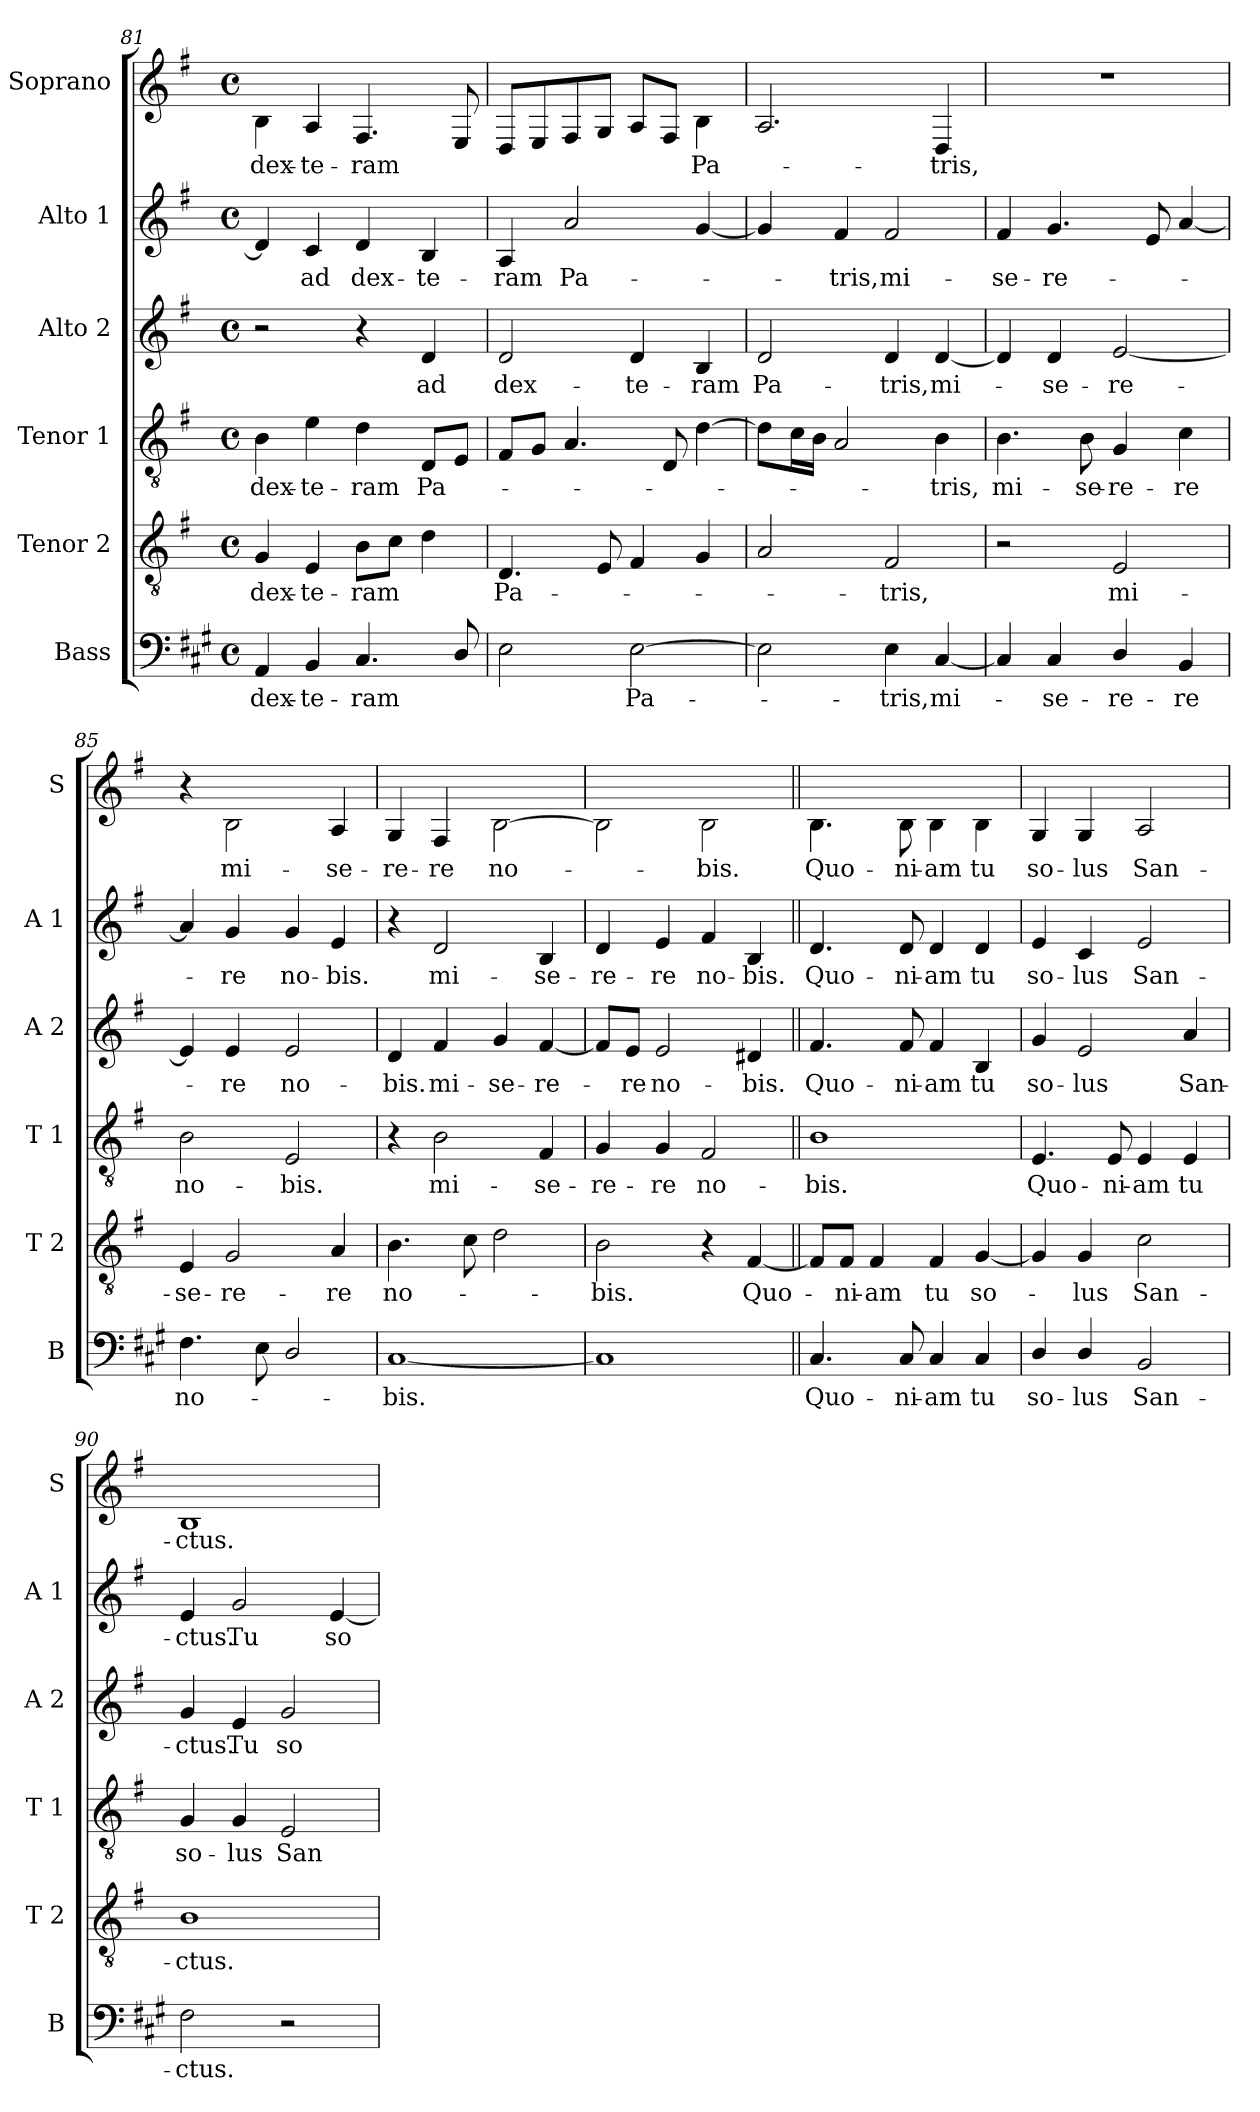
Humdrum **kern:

**kern	**text	**kern	**text	**kern	**text	**kern	**text	**kern	**text	**kern	**text
*part6	*part6	*part5	*part5	*part4	*part4	*part3	*part3	*part2	*part2	*part1	*part1
*staff6	*staff6	*staff5	*staff5	*staff4	*staff4	*staff3	*staff3	*staff2	*staff2	*staff1	*staff1
*I"Bass	*	*I"Tenor 2	*	*I"Tenor 1	*	*I"Alto 2	*	*I"Alto 1	*	*I"Soprano	*
*I'B	*	*I'T 2	*	*I'T 1	*	*I'A 2	*	*I'A 1	*	*I'S	*
*clefF4	*	*clefGv2	*	*clefGv2	*	*clefG2	*	*clefG2	*	*clefG2	*
*ITrd1c2	*	*	*	*	*	*	*	*	*	*ITrd-7c-12	*
*k[f#]	*	*k[f#]	*	*k[f#]	*	*k[f#]	*	*k[f#]	*	*k[f#]	*
*G:	*	*G:	*	*G:	*	*G:	*	*G:	*	*G:	*
*M4/4	*	*M4/4	*	*M4/4	*	*M4/4	*	*M4/4	*	*M4/4	*
*met(c)	*	*met(c)	*	*met(c)	*	*met(c)	*	*met(c)	*	*met(c)	*
=81	=81	=81	=81	=81	=81	=81	=81	=81	=81	=81	=81
4GG/	dex-	4G/	dex-	4B\	dex-	2r	.	4d/]	.	4b\	dex-
4AA/	-te-	4E/	-te-	4e\	-te-	.	.	4c/	ad	4a/	-te-
4.BB/	-ram	8B\L	-ram	4d\	-ram	4r	.	4d/	dex-	4.f#/	-ram
.	.	8c\J	.	.	.	.	.	.	.	.	.
.	.	4d\	.	8D/L	Pa-	4d/	ad	4B/	-te-	.	.
8C/	.	.	.	8E/J	.	.	.	.	.	8e/	.
=82	=82	=82	=82	=82	=82	=82	=82	=82	=82	=82	=82
2D\	.	4.D/	Pa-	8F#/L	.	2d/	dex-	4A/	-ram	8d/L	.
.	.	.	.	8G/J	.	.	.	.	.	8e/	.
.	.	.	.	4.A/	.	.	.	2a/	Pa-	8f#/	.
.	.	8E/	.	.	.	.	.	.	.	8g/J	.
[2D\	Pa-	4F#/	.	.	.	4d/	-te-	.	.	8a/L	.
.	.	.	.	8D/	.	.	.	.	.	8f#/J	.
.	.	4G/	.	[4d\	.	4B/	-ram	[4g/	.	4b\	Pa-
=83	=83	=83	=83	=83	=83	=83	=83	=83	=83	=83	=83
2D\]	.	2A/	.	8d\L]	.	2d/	Pa-	4g/]	.	2.a/	.
.	.	.	.	16c\L	.	.	.	.	.	.	.
.	.	.	.	16B\JJ	.	.	.	.	.	.	.
.	.	.	.	2A/	.	.	.	4f#/	-tris,	.	.
4D\	-tris,	2F#/	-tris,	.	.	4d/	-tris,	2f#/	mi-	.	.
[4BB/	mi-	.	.	4B\	-tris,	[4d/	mi-	.	.	4d/	-tris,
=84	=84	=84	=84	=84	=84	=84	=84	=84	=84	=84	=84
4BB/]	.	2r	.	4.B\	mi-	4d/]	.	4f#/	-se-	1r	.
4BB/	-se-	.	.	.	.	4d/	-se-	4.g/	-re-	.	.
.	.	.	.	8B\	-se-	.	.	.	.	.	.
4C/	-re-	2E/	mi-	4G/	-re-	[2e/	-re-	.	.	.	.
.	.	.	.	.	.	.	.	8e/	.	.	.
4AA/	-re	.	.	4c\	-re	.	.	[4a/	.	.	.
!!LO:LB:g=z
=85	=85	=85	=85	=85	=85	=85	=85	=85	=85	=85	=85
4.E\	no-	4E/	-se-	2B\	no-	4e/]	.	4a/]	.	4r	.
.	.	2G/	-re-	.	.	4e/	-re	4g/	-re	2b\	mi-
8D\	.	.	.	.	.	.	.	.	.	.	.
2C/	.	.	.	2E/	-bis.	2e/	no-	4g/	no-	.	.
.	.	4A/	-re	.	.	.	.	4e/	-bis.	4a/	-se-
=86	=86	=86	=86	=86	=86	=86	=86	=86	=86	=86	=86
[1BB	-bis.	4.B\	no-	4r	.	4d/	-bis.	4r	.	4g/	-re-
.	.	.	.	2B\	mi-	4f#/	mi-	2d/	mi-	4f#/	-re
.	.	8c\	.	.	.	.	.	.	.	.	.
.	.	2d\	.	.	.	4g/	-se-	.	.	[2b\	no-
.	.	.	.	4F#/	-se-	[4f#/	-re-	4B/	-se-	.	.
=87	=87	=87	=87	=87	=87	=87	=87	=87	=87	=87	=87
1BB]	.	2B\	-bis.	4G/	-re-	8f#/L]	.	4d/	-re-	2b\]	.
.	.	.	.	.	.	8e/J	-re	.	.	.	.
.	.	.	.	4G/	-re	2e/	no-	4e/	-re	.	.
.	.	4r	.	2F#/	no-	.	.	4f#/	no-	2b\	-bis.
.	.	[4F#/	Quo-	.	.	4d#X/	-bis.	4B/	-bis.	.	.
=88||	=88||	=88||	=88||	=88||	=88||	=88||	=88||	=88||	=88||	=88||	=88||
4.BB/	Quo-	8F#/L]	.	1B	-bis.	4.f#/	Quo-	4.d/	Quo-	4.b\	Quo-
.	.	8F#/J	-ni-	.	.	.	.	.	.	.	.
.	.	4F#/	-am	.	.	.	.	.	.	.	.
8BB/	-ni-	.	.	.	.	8f#/	-ni-	8d/	-ni-	8b\	-ni-
4BB/	-am	4F#/	tu	.	.	4f#/	-am	4d/	-am	4b\	-am
4BB/	tu	[4G/	so-	.	.	4B/	tu	4d/	tu	4b\	tu
=89	=89	=89	=89	=89	=89	=89	=89	=89	=89	=89	=89
4C/	so-	4G/]	.	4.E/	Quo-	4g/	so-	4e/	so-	4g/	so-
4C/	-lus	4G/	-lus	.	.	2e/	-lus	4c/	-lus	4g/	-lus
.	.	.	.	8E/	-ni-	.	.	.	.	.	.
2AA/	San-	2c\	San-	4E/	-am	.	.	2e/	San-	2a/	San-
.	.	.	.	4E/	tu	4a/	San-	.	.	.	.
=90	=90	=90	=90	=90	=90	=90	=90	=90	=90	=90	=90
2E\	-ctus.	1B	-ctus.	4G/	so-	4g/	-ctus.	4e/	-ctus.	1b	-ctus.
.	.	.	.	4G/	-lus	4e/	Tu	2g/	Tu	.	.
2r	.	.	.	2E/	San-	2g/	so-	.	.	.	.
.	.	.	.	.	.	.	.	[4e/	so-	.	.
=	=	=	=	=	=	=	=	=	=	=	=
*-	*-	*-	*-	*-	*-	*-	*-	*-	*-	*-	*-
